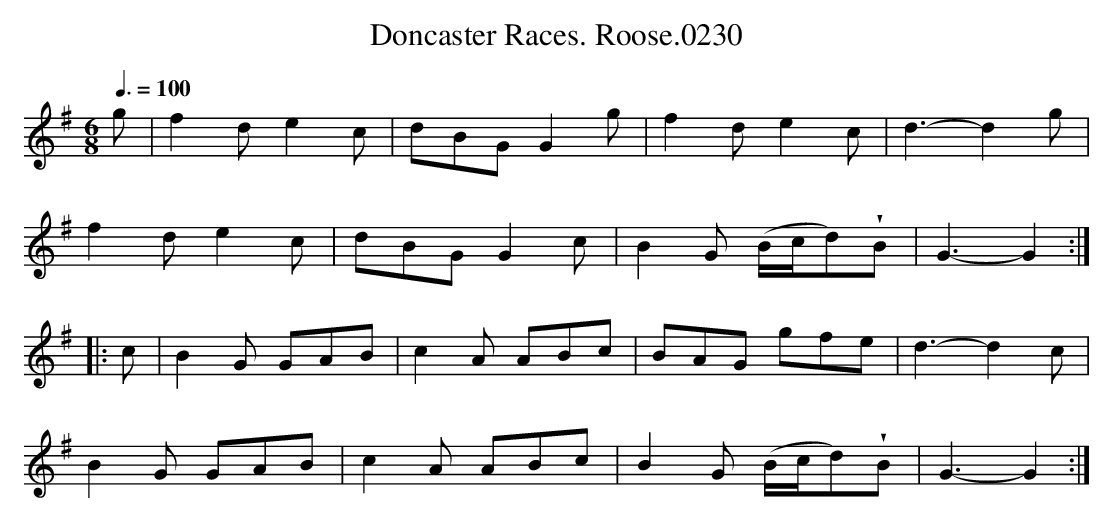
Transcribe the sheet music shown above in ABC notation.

X:1
T:Doncaster Races. Roose.0230
M:6/8
L:1/8
Q:3/8=100
K:G
g|f2d e2c|dBG G2g|f2d e2c|d3-d2g|
f2d e2c|dBG G2c|B2G (B/c/d)!wedge!B|G3-G2:|
|:c|B2G GAB|c2A ABc|BAG gfe|d3-d2c|
B2G GAB|c2A ABc|B2G (B/c/d)!wedge!B|G3-G2:|
